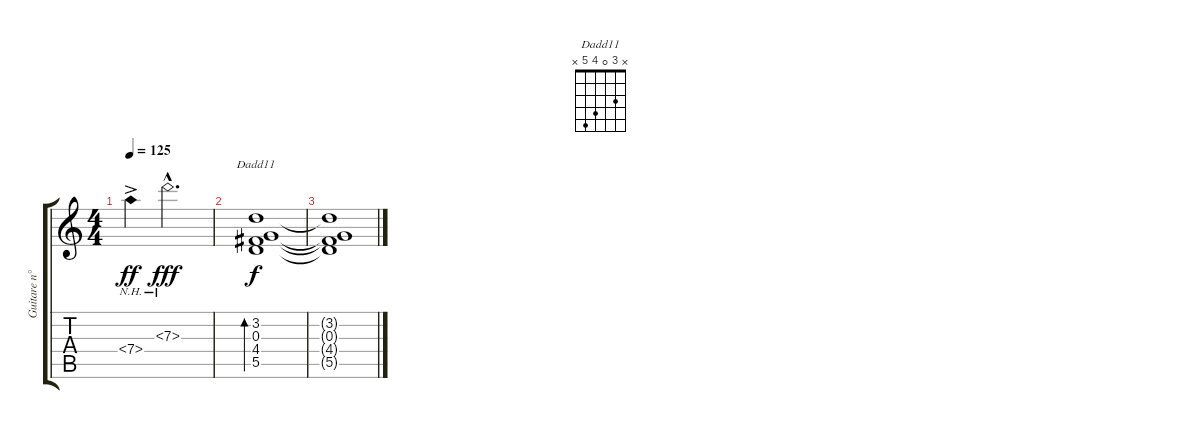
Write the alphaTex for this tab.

\track ("Guitare n°1" "Guitare n°") {instrument acousticguitarsteel}
\staff {score tabs}
\tuning (E4 B3 G3 D3 A2 E2) {hide}
\chord ("Dadd11" x 3 0 4 5 x)
\ts (4 4)
\tempo 125
\clef g2
\ks c
7.4{nh ac}.4{dy ff} 7.3{nh hac}.2{d dy fff} |
(3.2 0.3 4.4 5.5).1{bd 480 ch "Dadd11" dy f} |
(3.2{t} 0.3{t} 4.4{t} 5.5{t}).1
